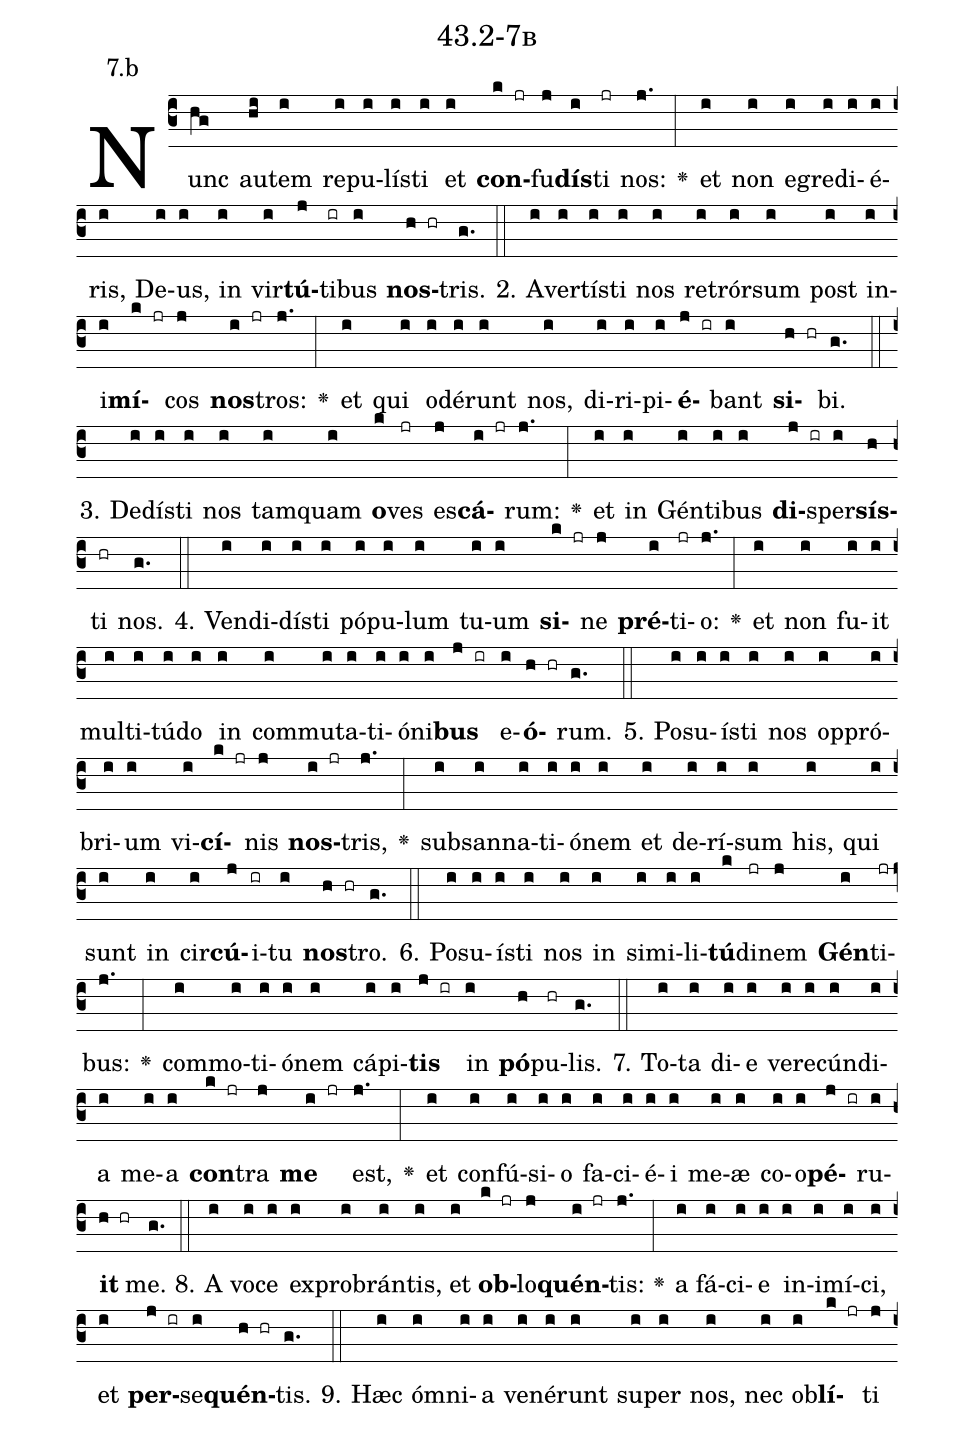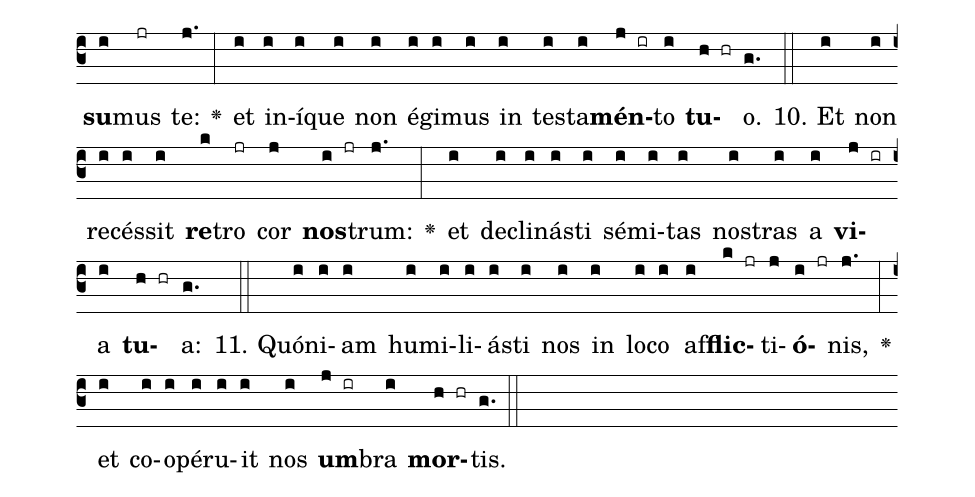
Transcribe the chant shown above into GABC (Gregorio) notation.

name: 43.2-7b;
annotation: 7.b;
%%
(c3)Nunc(hg) au(hi)tem(i) re(i)pu(i)lís(i)ti(i) et(i) <b>con</b>(k jr)fu(j)<b>dís</b>(i)ti(jr) nos:(j.) <v>\greheightstar</v>(:) et(i) non(i) e(i)gre(i)di(i)é(i)ris,(i) De(i)us,(i) in(i) vir(i)<b>tú</b>(j)ti(ir)bus(i) <b>nos</b>(h hr)tris.(g.) (::)
2. A(i)ver(i)tís(i)ti(i) nos(i) re(i)trór(i)sum(i) post(i) in(i)i(i)<b>mí</b>(k jr)cos(j) <b>nos</b>(i jr)tros:(j.) <v>\greheightstar</v>(:) et(i) qui(i) o(i)dé(i)runt(i) nos,(i) di(i)ri(i)pi(i)<b>é</b>(j ir)bant(i) <b>si</b>(h hr)bi.(g.) (::)
3. De(i)dís(i)ti(i) nos(i) tam(i)quam(i) <b>o</b>(k)ves(jr) es(j)<b>cá</b>(i jr)rum:(j.) <v>\greheightstar</v>(:) et(i) in(i) Gén(i)ti(i)bus(i) <b>di</b>(j ir)sper(i)<b>sís</b>(h)ti(hr) nos.(g.) (::)
4. Ven(i)di(i)dís(i)ti(i) pó(i)pu(i)lum(i) tu(i)um(i) <b>si</b>(k jr)ne(j) <b>pré</b>(i)ti(jr)o:(j.) <v>\greheightstar</v>(:) et(i) non(i) fu(i)it(i) mul(i)ti(i)tú(i)do(i) in(i) com(i)mu(i)ta(i)ti(i)ó(i)ni(i)<b>bus</b>(j ir) e(i)<b>ó</b>(h hr)rum.(g.) (::)
5. Po(i)su(i)ís(i)ti(i) nos(i) op(i)pró(i)bri(i)um(i) vi(i)<b>cí</b>(k jr)nis(j) <b>nos</b>(i jr)tris,(j.) <v>\greheightstar</v>(:) sub(i)san(i)na(i)ti(i)ó(i)nem(i) et(i) de(i)rí(i)sum(i) his,(i) qui(i) sunt(i) in(i) cir(i)<b>cú</b>(j)i(ir)tu(i) <b>nos</b>(h hr)tro.(g.) (::)
6. Po(i)su(i)ís(i)ti(i) nos(i) in(i) si(i)mi(i)li(i)<b>tú</b>(k)di(jr)nem(j) <b>Gén</b>(i)ti(jr)bus:(j.) <v>\greheightstar</v>(:) com(i)mo(i)ti(i)ó(i)nem(i) cá(i)pi(i)<b>tis</b>(j ir) in(i) <b>pó</b>(h)pu(hr)lis.(g.) (::)
7. To(i)ta(i) di(i)e(i) ve(i)re(i)cún(i)di(i)a(i) me(i)a(i) <b>con</b>(k jr)tra(j) <b>me</b>(i jr) est,(j.) <v>\greheightstar</v>(:) et(i) con(i)fú(i)si(i)o(i) fa(i)ci(i)é(i)i(i) me(i)æ(i) co(i)o(i)<b>pé</b>(j ir)ru(i)<b>it</b>(h hr) me.(g.) (::)
8. A(i) vo(i)ce(i) ex(i)pro(i)brán(i)tis,(i) et(i) <b>ob</b>(k jr)lo(j)<b>quén</b>(i jr)tis:(j.) <v>\greheightstar</v>(:) a(i) fá(i)ci(i)e(i) in(i)i(i)mí(i)ci,(i) et(i) <b>per</b>(j ir)se(i)<b>quén</b>(h hr)tis.(g.) (::)
9. Hæc(i) óm(i)ni(i)a(i) ve(i)né(i)runt(i) su(i)per(i) nos,(i) nec(i) ob(i)<b>lí</b>(k jr)ti(j) <b>su</b>(i)mus(jr) te:(j.) <v>\greheightstar</v>(:) et(i) in(i)í(i)que(i) non(i) é(i)gi(i)mus(i) in(i) tes(i)ta(i)<b>mén</b>(j ir)to(i) <b>tu</b>(h hr)o.(g.) (::)
10. Et(i) non(i) re(i)cés(i)sit(i) <b>re</b>(k)tro(jr) cor(j) <b>nos</b>(i jr)trum:(j.) <v>\greheightstar</v>(:) et(i) de(i)cli(i)nás(i)ti(i) sé(i)mi(i)tas(i) nos(i)tras(i) a(i) <b>vi</b>(j ir)a(i) <b>tu</b>(h hr)a:(g.) (::)
11. Quón(i)i(i)am(i) hu(i)mi(i)li(i)ás(i)ti(i) nos(i) in(i) lo(i)co(i) af(i)<b>flic</b>(k jr)ti(j)<b>ó</b>(i jr)nis,(j.) <v>\greheightstar</v>(:) et(i) co(i)o(i)pé(i)ru(i)it(i) nos(i) <b>um</b>(j ir)bra(i) <b>mor</b>(h hr)tis.(g.) (::)
